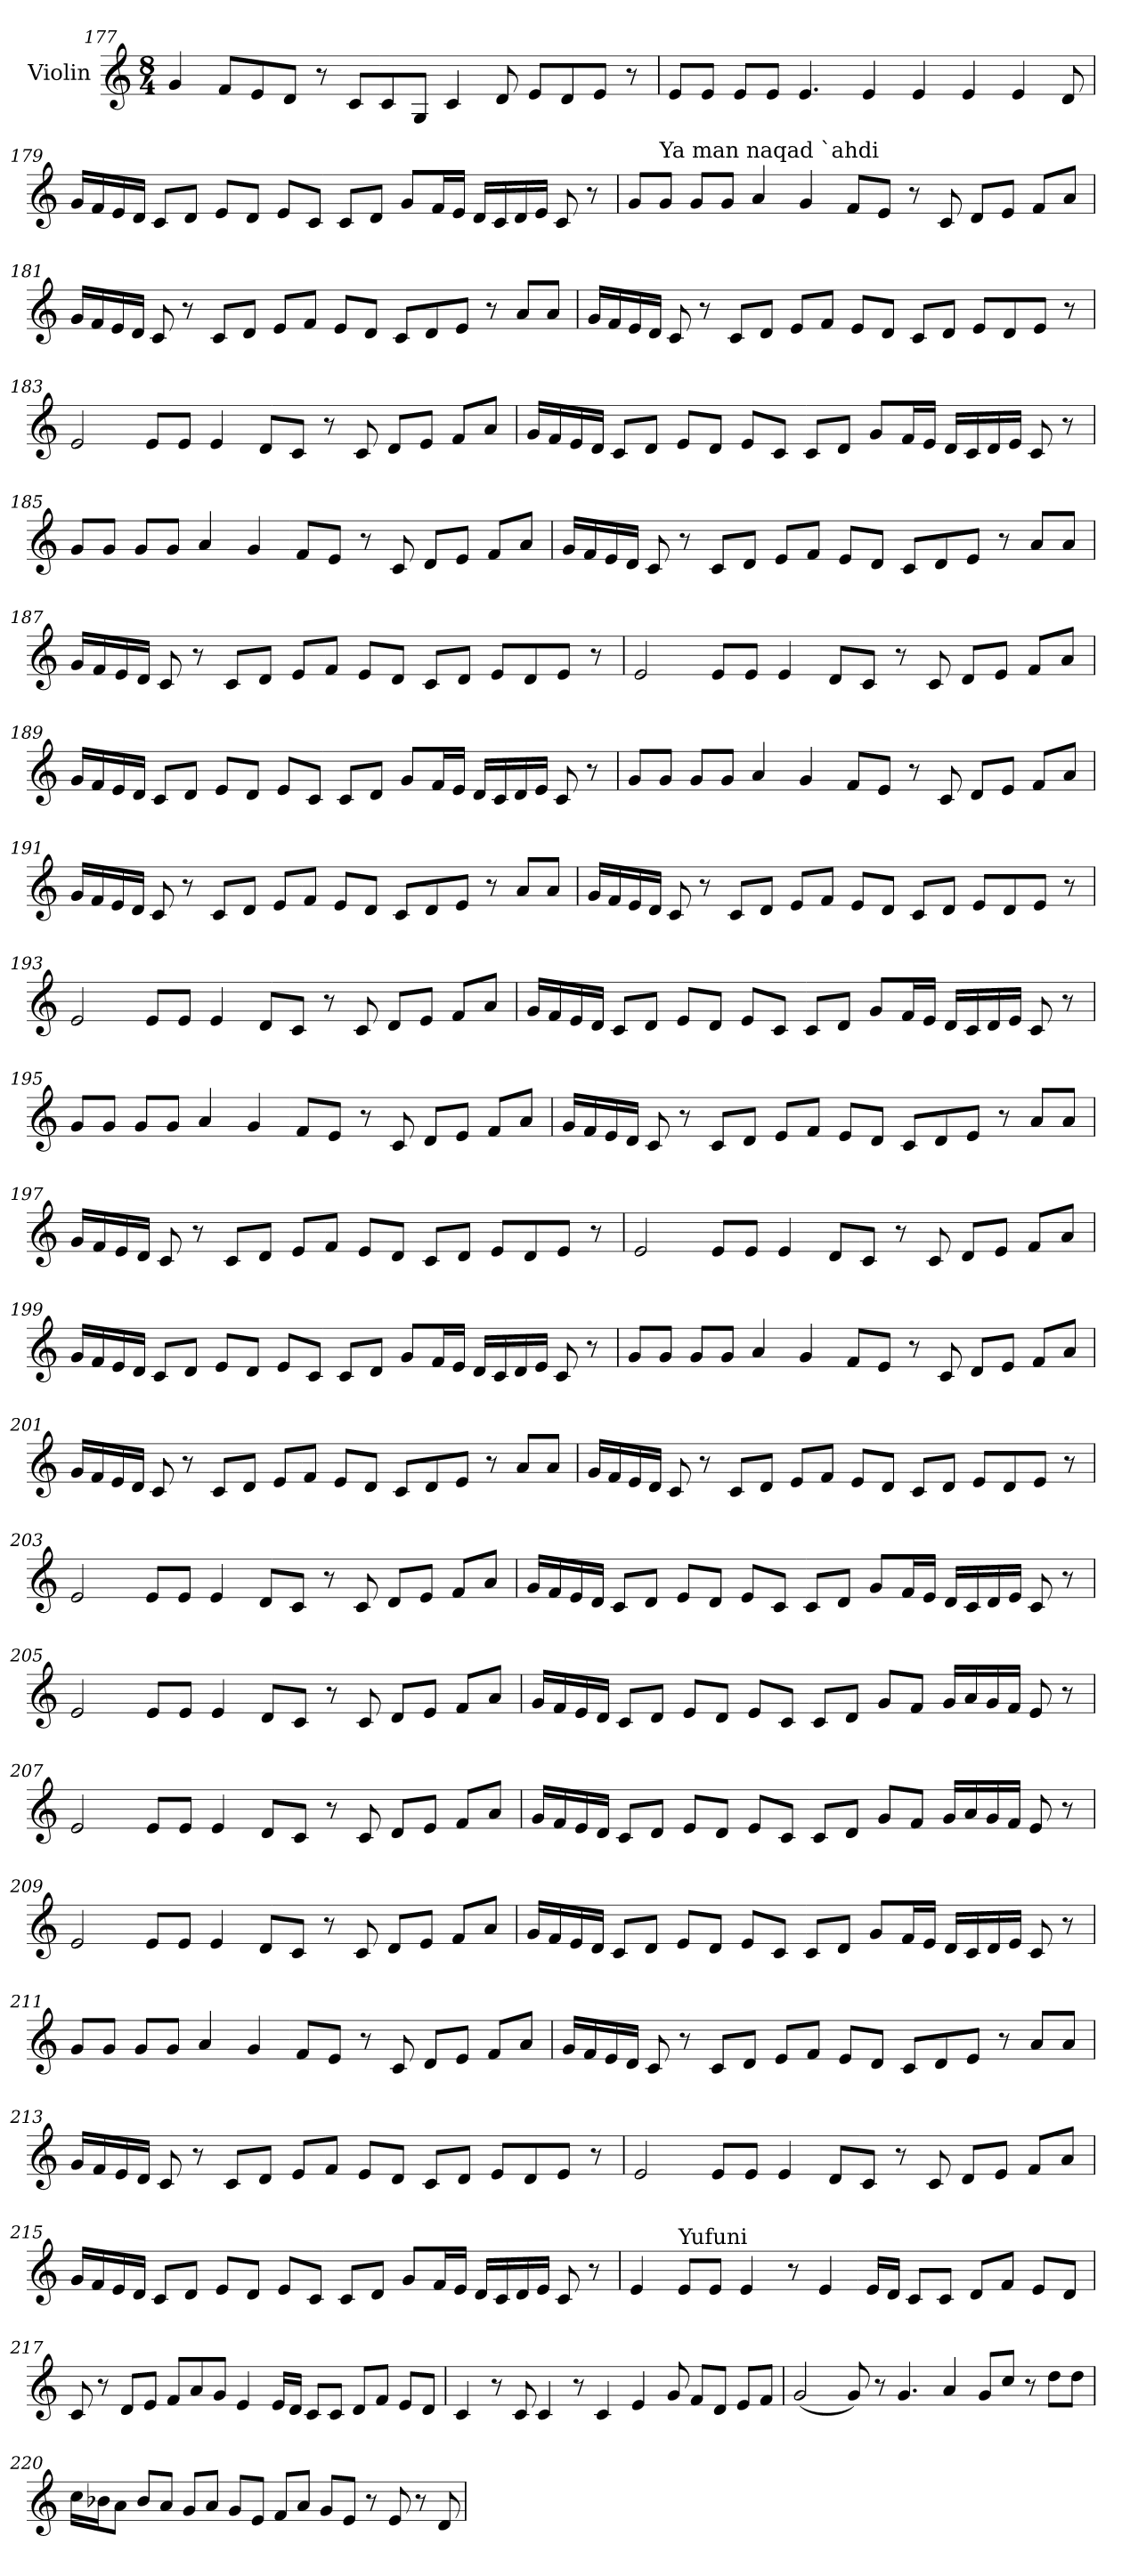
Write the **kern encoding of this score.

**kern
*part1
*staff1
*I"Violin
!!LO:LB:g=z
*clefG2
*k[]
*C:
*M8/4
=177
4g/
8f/L
8e/
8d/J
8r
8c/L
8c/
8G/J
4c/
8d/
8e/L
8d/
8e/J
8r
=178
8e/L
8e/J
8e/L
8e/J
4.e/
4e/
4e/
4e/
4e/
8d/
!!LO:LB:g=z
=179
16g/LL
16f/
16e/
16d/JJ
8c/L
8d/J
8e/L
8d/J
8e/L
8c/J
8c/L
8d/J
8g/L
16f/L
16e/JJ
16d/LL
16c/
16d/
16e/JJ
8c/
8r
=180
8g/L
!LO:TX:a:t=Ya man naqad `ahdi
8g/J
8g/L
8g/J
4a/
4g/
8f/L
8e/J
8r
8c/
8d/L
8e/J
8f/L
8a/J
!!LO:LB:g=z
=181
16g/LL
16f/
16e/
16d/JJ
8c/
8r
8c/L
8d/J
8e/L
8f/J
8e/L
8d/J
8c/L
8d/
8e/J
8r
8a/L
8a/J
=182
16g/LL
16f/
16e/
16d/JJ
8c/
8r
8c/L
8d/J
8e/L
8f/J
8e/L
8d/J
8c/L
8d/J
8e/L
8d/
8e/J
8r
!!LO:LB:g=z
=183
2e/
8e/L
8e/J
4e/
8d/L
8c/J
8r
8c/
8d/L
8e/J
8f/L
8a/J
=184
16g/LL
16f/
16e/
16d/JJ
8c/L
8d/J
8e/L
8d/J
8e/L
8c/J
8c/L
8d/J
8g/L
16f/L
16e/JJ
16d/LL
16c/
16d/
16e/JJ
8c/
8r
!!LO:LB:g=z
=185
8g/L
8g/J
8g/L
8g/J
4a/
4g/
8f/L
8e/J
8r
8c/
8d/L
8e/J
8f/L
8a/J
=186
16g/LL
16f/
16e/
16d/JJ
8c/
8r
8c/L
8d/J
8e/L
8f/J
8e/L
8d/J
8c/L
8d/
8e/J
8r
8a/L
8a/J
!!LO:LB:g=z
=187
16g/LL
16f/
16e/
16d/JJ
8c/
8r
8c/L
8d/J
8e/L
8f/J
8e/L
8d/J
8c/L
8d/J
8e/L
8d/
8e/J
8r
!!LO:PB:g=z
=188
2e/
8e/L
8e/J
4e/
8d/L
8c/J
8r
8c/
8d/L
8e/J
8f/L
8a/J
=189
16g/LL
16f/
16e/
16d/JJ
8c/L
8d/J
8e/L
8d/J
8e/L
8c/J
8c/L
8d/J
8g/L
16f/L
16e/JJ
16d/LL
16c/
16d/
16e/JJ
8c/
8r
!!LO:LB:g=z
=190
8g/L
8g/J
8g/L
8g/J
4a/
4g/
8f/L
8e/J
8r
8c/
8d/L
8e/J
8f/L
8a/J
=191
16g/LL
16f/
16e/
16d/JJ
8c/
8r
8c/L
8d/J
8e/L
8f/J
8e/L
8d/J
8c/L
8d/
8e/J
8r
8a/L
8a/J
!!LO:LB:g=z
=192
16g/LL
16f/
16e/
16d/JJ
8c/
8r
8c/L
8d/J
8e/L
8f/J
8e/L
8d/J
8c/L
8d/J
8e/L
8d/
8e/J
8r
!!LO:LB:g=z
=193
2e/
8e/L
8e/J
4e/
8d/L
8c/J
8r
8c/
8d/L
8e/J
8f/L
8a/J
=194
16g/LL
16f/
16e/
16d/JJ
8c/L
8d/J
8e/L
8d/J
8e/L
8c/J
8c/L
8d/J
8g/L
16f/L
16e/JJ
16d/LL
16c/
16d/
16e/JJ
8c/
8r
!!LO:LB:g=z
=195
8g/L
8g/J
8g/L
8g/J
4a/
4g/
8f/L
8e/J
8r
8c/
8d/L
8e/J
8f/L
8a/J
=196
16g/LL
16f/
16e/
16d/JJ
8c/
8r
8c/L
8d/J
8e/L
8f/J
8e/L
8d/J
8c/L
8d/
8e/J
8r
8a/L
8a/J
!!LO:LB:g=z
=197
16g/LL
16f/
16e/
16d/JJ
8c/
8r
8c/L
8d/J
8e/L
8f/J
8e/L
8d/J
8c/L
8d/J
8e/L
8d/
8e/J
8r
!!LO:LB:g=z
=198
2e/
8e/L
8e/J
4e/
8d/L
8c/J
8r
8c/
8d/L
8e/J
8f/L
8a/J
=199
16g/LL
16f/
16e/
16d/JJ
8c/L
8d/J
8e/L
8d/J
8e/L
8c/J
8c/L
8d/J
8g/L
16f/L
16e/JJ
16d/LL
16c/
16d/
16e/JJ
8c/
8r
!!LO:LB:g=z
=200
8g/L
8g/J
8g/L
8g/J
4a/
4g/
8f/L
8e/J
8r
8c/
8d/L
8e/J
8f/L
8a/J
=201
16g/LL
16f/
16e/
16d/JJ
8c/
8r
8c/L
8d/J
8e/L
8f/J
8e/L
8d/J
8c/L
8d/
8e/J
8r
8a/L
8a/J
!!LO:PB:g=z
=202
16g/LL
16f/
16e/
16d/JJ
8c/
8r
8c/L
8d/J
8e/L
8f/J
8e/L
8d/J
8c/L
8d/J
8e/L
8d/
8e/J
8r
!!LO:LB:g=z
=203
2e/
8e/L
8e/J
4e/
8d/L
8c/J
8r
8c/
8d/L
8e/J
8f/L
8a/J
=204
16g/LL
16f/
16e/
16d/JJ
8c/L
8d/J
8e/L
8d/J
8e/L
8c/J
8c/L
8d/J
8g/L
16f/L
16e/JJ
16d/LL
16c/
16d/
16e/JJ
8c/
8r
!!LO:LB:g=z
=205
2e/
8e/L
8e/J
4e/
8d/L
8c/J
8r
8c/
8d/L
8e/J
8f/L
8a/J
=206
16g/LL
16f/
16e/
16d/JJ
8c/L
8d/J
8e/L
8d/J
8e/L
8c/J
8c/L
8d/J
8g/L
8f/J
16g/LL
16a/
16g/
16f/JJ
8e/
8r
!!LO:LB:g=z
=207
2e/
8e/L
8e/J
4e/
8d/L
8c/J
8r
8c/
8d/L
8e/J
8f/L
8a/J
=208
16g/LL
16f/
16e/
16d/JJ
8c/L
8d/J
8e/L
8d/J
8e/L
8c/J
8c/L
8d/J
8g/L
8f/J
16g/LL
16a/
16g/
16f/JJ
8e/
8r
!!LO:LB:g=z
=209
2e/
8e/L
8e/J
4e/
8d/L
8c/J
8r
8c/
8d/L
8e/J
8f/L
8a/J
=210
16g/LL
16f/
16e/
16d/JJ
8c/L
8d/J
8e/L
8d/J
8e/L
8c/J
8c/L
8d/J
8g/L
16f/L
16e/JJ
16d/LL
16c/
16d/
16e/JJ
8c/
8r
!!LO:LB:g=z
=211
8g/L
8g/J
8g/L
8g/J
4a/
4g/
8f/L
8e/J
8r
8c/
8d/L
8e/J
8f/L
8a/J
=212
16g/LL
16f/
16e/
16d/JJ
8c/
8r
8c/L
8d/J
8e/L
8f/J
8e/L
8d/J
8c/L
8d/
8e/J
8r
8a/L
8a/J
!!LO:LB:g=z
=213
16g/LL
16f/
16e/
16d/JJ
8c/
8r
8c/L
8d/J
8e/L
8f/J
8e/L
8d/J
8c/L
8d/J
8e/L
8d/
8e/J
8r
!!LO:LB:g=z
=214
2e/
8e/L
8e/J
4e/
8d/L
8c/J
8r
8c/
8d/L
8e/J
8f/L
8a/J
=215
16g/LL
16f/
16e/
16d/JJ
8c/L
8d/J
8e/L
8d/J
8e/L
8c/J
8c/L
8d/J
8g/L
16f/L
16e/JJ
16d/LL
16c/
16d/
16e/JJ
8c/
8r
!!LO:PB:g=z
=216
4e/
!LO:TX:a:t=Yufuni
8e/L
8e/J
4e/
8r
4e/
16e/LL
16d/JJ
8c/L
8c/J
8d/L
8f/J
8e/L
8d/J
=217
8c/
8r
8d/L
8e/J
8f/L
8a/
8g/J
4e/
16e/LL
16d/JJ
8c/L
8c/J
8d/L
8f/J
8e/L
8d/J
!!LO:LB:g=z
=218
4c/
8r
8c/
4c/
8r
4c/
4e/
8g/
8f/L
8d/J
8e/L
8f/J
!!LO:LB:g=z
=219
(2g/
8g/)
8r
4.g/
4a/
8g/L
8cc/J
8r
8dd\L
8dd\J
=220
16cc\LL
16b-X\J
8a\J
8b-/L
8a/J
8g/L
8a/J
8g/L
8e/J
8f/L
8a/J
8g/L
8e/J
8r
8e/
8r
8d/
=
*-
